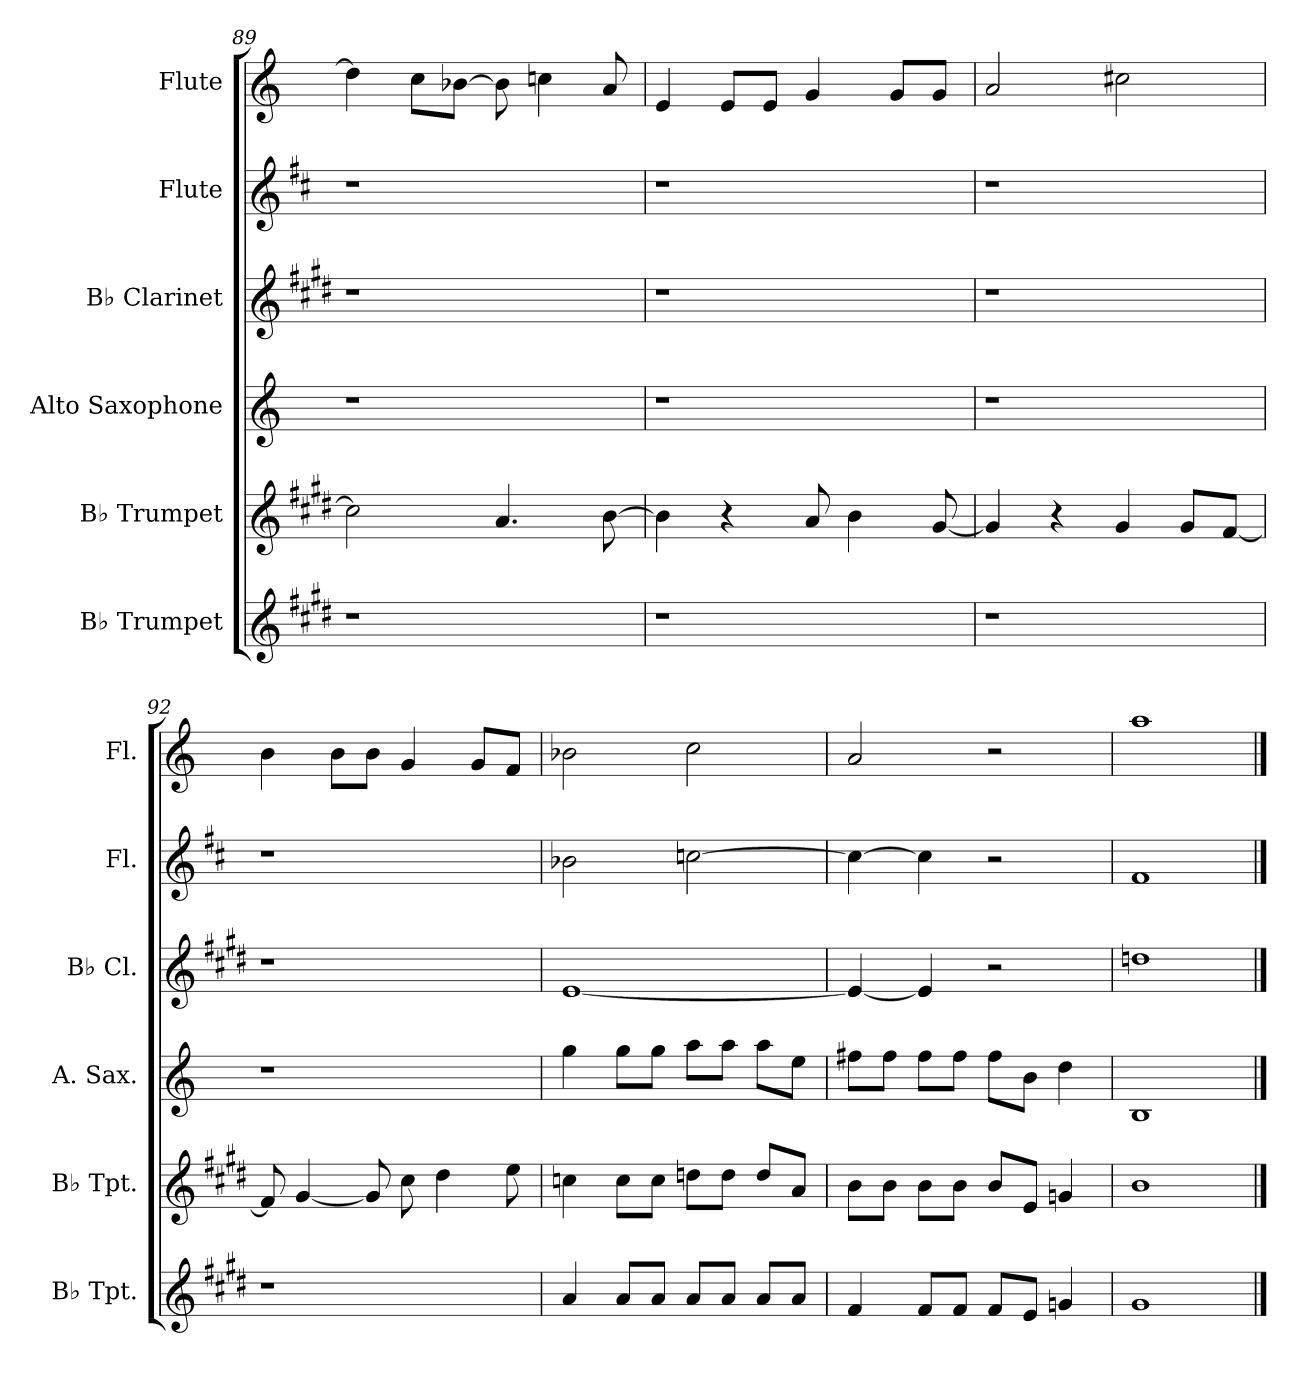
**kern	**kern	**kern	**kern	**kern	**kern
*part6	*part5	*part4	*part3	*part2	*part1
*staff6	*staff5	*staff4	*staff3	*staff2	*staff1
*I"B♭ Trumpet	*I"B♭ Trumpet	*I"Alto Saxophone	*I"B♭ Clarinet	*I"Flute	*I"Flute
*I'B♭ Tpt.	*I'B♭ Tpt.	*I'A. Sax.	*I'B♭ Cl.	*I'Fl.	*I'Fl.
*clefG2	*clefG2	*clefG2	*clefG2	*clefG2	*clefG2
*ITrd1c2	*ITrd1c2	*ITrd5c9	*ITrd1c2	*	*
*k[f#c#]	*k[f#c#]	*k[b-e-a-]	*k[f#c#]	*k[f#c#]	*k[]
*D:	*D:	*E-:	*D:	*D:	*C:
=89	=89	=89	=89	=89	=89
1r	2b-\]	1r	1r	1r	4dd\]
.	.	.	.	.	8cc\L
.	.	.	.	.	[8b-X\J
.	4.g/	.	.	.	8b-\]
.	.	.	.	.	4ccn\
.	[8a\	.	.	.	8a/
=90	=90	=90	=90	=90	=90
1r	4a\]	1r	1r	1r	4e/
.	4r	.	.	.	8e/L
.	.	.	.	.	8e/J
.	8g/	.	.	.	4g/
.	4a\	.	.	.	.
.	.	.	.	.	8g/L
.	[8f#/	.	.	.	8g/J
=91	=91	=91	=91	=91	=91
1r	4f#/]	1r	1r	1r	2a/
.	4r	.	.	.	.
.	4f#/	.	.	.	2cc#X\
.	8f#/L	.	.	.	.
.	[8e/J	.	.	.	.
!!LO:PB:g=z
=92	=92	=92	=92	=92	=92
1r	8e/]	1r	1r	1r	4b\
.	[4f#/	.	.	.	.
.	.	.	.	.	8b\L
.	8f#/]	.	.	.	8b\J
.	8b\	.	.	.	4g/
.	4cc#\	.	.	.	.
.	.	.	.	.	8g/L
.	8dd\	.	.	.	8f/J
=93	=93	=93	=93	=93	=93
4g/	4b-X\	4b-\	[1d	2b-X\	2b-X\
8g/L	8b-\L	8b-\L	.	.	.
8g/J	8b-\J	8b-\J	.	.	.
8g/L	8ccn\L	8cc\L	.	[2ccn\	2cc\
8g/J	8cc\J	8cc\J	.	.	.
8g/L	8cc/L	8cc\L	.	.	.
8g/J	8g/J	8g\J	.	.	.
!!LO:PB:g=z
=94	=94	=94	=94	=94	=94
4e/	8a\L	8an\L	4d/_	4cc\_	2a/
.	8a\J	8a\J	.	.	.
8e/L	8a\L	8a\L	4d/]	4cc\]	.
8e/J	8a\J	8a\J	.	.	.
8e/L	8a/L	8a\L	2r	2r	2r
8d/J	8d/J	8d\J	.	.	.
4fn/	4fn/	4f\	.	.	.
=95	=95	=95	=95	=95	=95
1f#	1a	1D	1ccn	1f#	1aa
==	==	==	==	==	==
*-	*-	*-	*-	*-	*-
